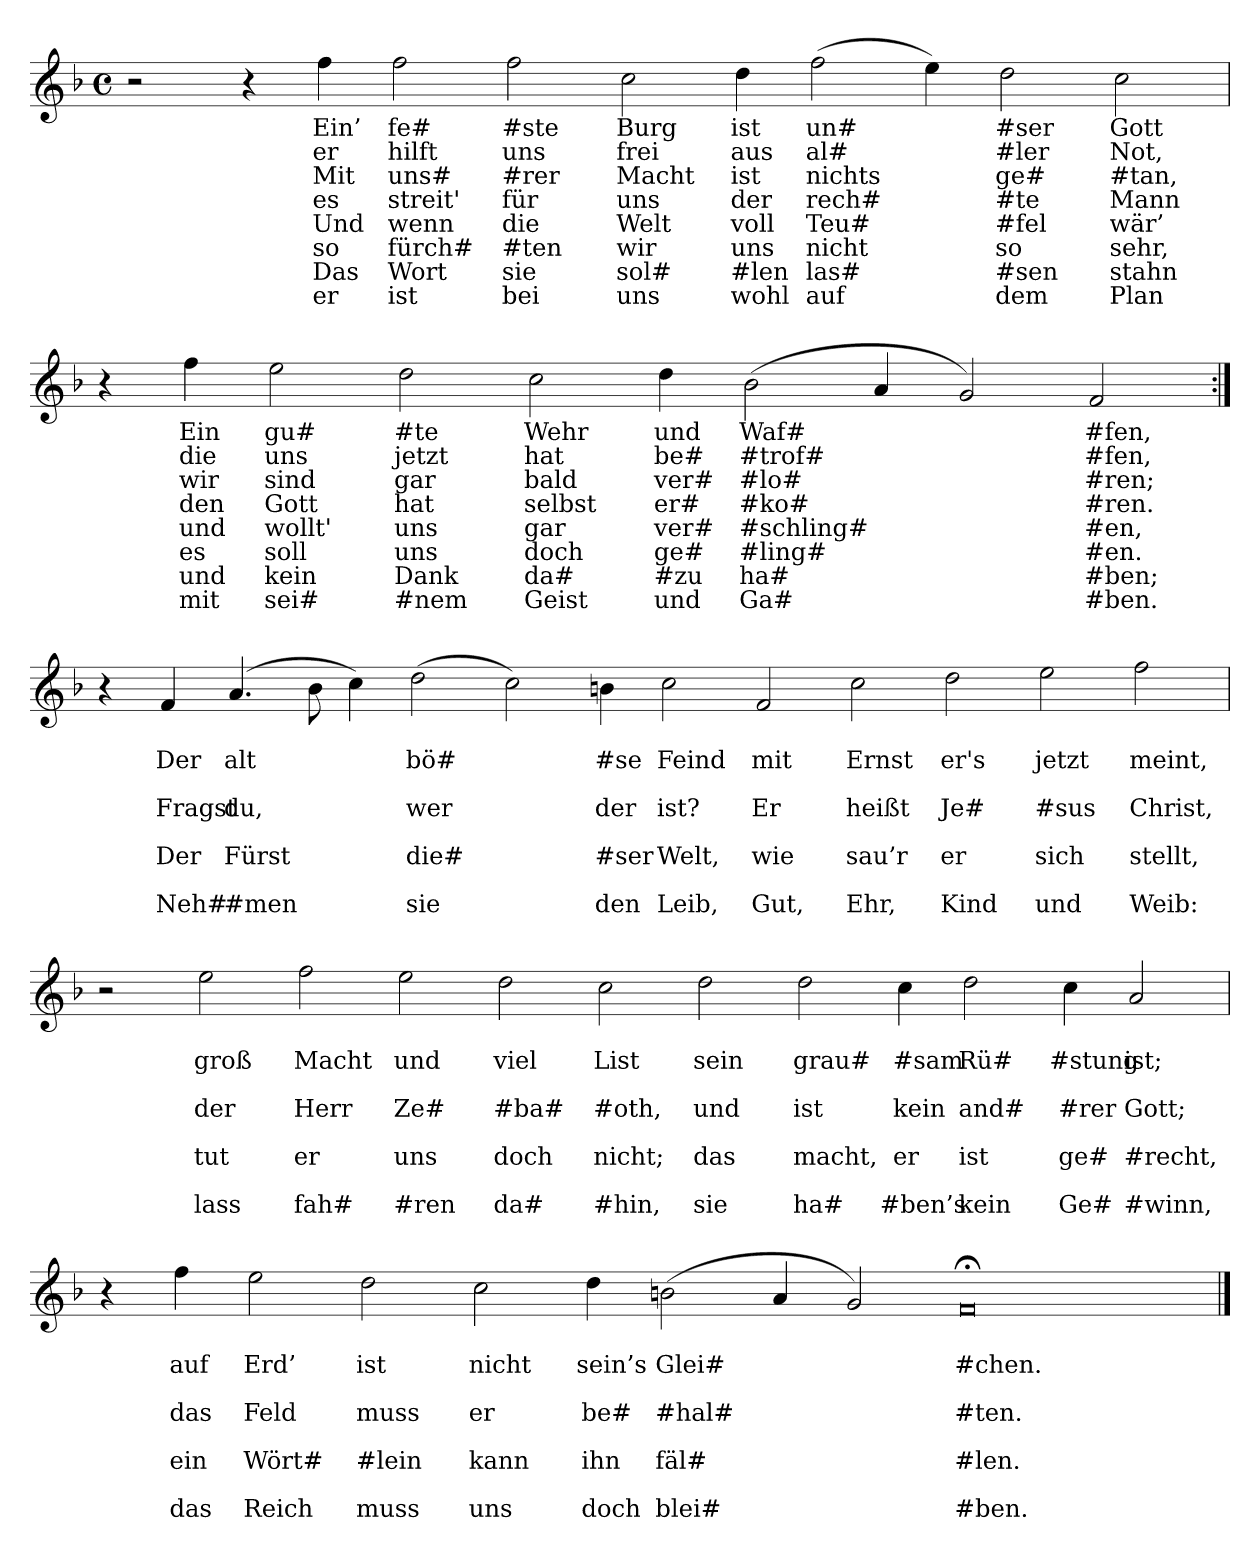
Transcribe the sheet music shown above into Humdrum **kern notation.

**kern	**text	**text	**text	**text	**text	**text	**text	**text
*part1	*part1	*part1	*part1	*part1	*part1	*part1	*part1	*part1
*staff1	*staff1	*staff1	*staff1	*staff1	*staff1	*staff1	*staff1	*staff1
*clefG2	*	*	*	*	*	*	*	*
*k[b-]	*	*	*	*	*	*	*	*
*M4/4	*	*	*	*	*	*	*	*
*met(c)	*	*	*	*	*	*	*	*
=	=	=	=	=	=	=	=	=
2r	.	.	.	.	.	.	.	.
4r	.	.	.	.	.	.	.	.
4ff	Ein’	er	Mit	es	Und	so	Das	er
2ff	fe#	hilft	uns#	streit'	wenn	fürch#	Wort	ist
2ff	#ste	uns	#rer	für	die	#ten	sie	bei
2cc	Burg	frei	Macht	uns	Welt	wir	sol#	uns
4dd	ist	aus	ist	der	voll	uns	#len	wohl
(2ff	un#	al#	nichts	rech#	Teu#	nicht	las#	auf
4ee)	.	.	.	.	.	.	.	.
2dd	#ser	#ler	ge#	#te	#fel	so	#sen	dem
2cc	Gott	Not,	#tan,	Mann	wär’	sehr,	stahn	Plan
=	=	=	=	=	=	=	=	=
4r	.	.	.	.	.	.	.	.
4ff	Ein	die	wir	den	und	es	und	mit
2ee	gu#	uns	sind	Gott	wollt'	soll	kein	sei#
2dd	#te	jetzt	gar	hat	uns	uns	Dank	#nem
2cc	Wehr	hat	bald	selbst	gar	doch	da#	Geist
4dd	und	be#	ver#	er#	ver#	ge#	#zu	und
(2b-	Waf#	#trof#	#lo#	#ko#	#schling#	#ling#	ha#	Ga#
4a	.	.	.	.	.	.	.	.
2g)	.	.	.	.	.	.	.	.
2f	#fen,	#fen,	#ren;	#ren.	#en,	#en.	#ben;	#ben.
=:|!	=:|!	=:|!	=:|!	=:|!	=:|!	=:|!	=:|!	=:|!
4r	.	.	.	.	.	.	.	.
4f	.	Der	.	Fragst	.	Der	.	Neh#
(4.a	.	alt	.	du,	.	Fürst	.	#men
8b-	.	.	.	.	.	.	.	.
4cc)	.	.	.	.	.	.	.	.
(2dd	.	bö#	.	wer	.	die#	.	sie
2cc)	.	.	.	.	.	.	.	.
4bn	.	#se	.	der	.	#ser	.	den
2cc	.	Feind	.	ist?	.	Welt,	.	Leib,
2f	.	mit	.	Er	.	wie	.	Gut,
2cc	.	Ernst	.	heißt	.	sau’r	.	Ehr,
2dd	.	er's	.	Je#	.	er	.	Kind
2ee	.	jetzt	.	#sus	.	sich	.	und
2ff	.	meint,	.	Christ,	.	stellt,	.	Weib:
=	=	=	=	=	=	=	=	=
2r	.	.	.	.	.	.	.	.
2ee	.	groß	.	der	.	tut	.	lass
2ff	.	Macht	.	Herr	.	er	.	fah#
2ee	.	und	.	Ze#	.	uns	.	#ren
2dd	.	viel	.	#ba#	.	doch	.	da#
2cc	.	List	.	#oth,	.	nicht;	.	#hin,
2dd	.	sein	.	und	.	das	.	sie
2dd	.	grau#	.	ist	.	macht,	.	ha#
4cc	.	#sam	.	kein	.	er	.	#ben’s
2dd	.	Rü#	.	and#	.	ist	.	kein
4cc	.	#stung	.	#rer	.	ge#	.	Ge#
2a	.	ist;	.	Gott;	.	#recht,	.	#winn,
=	=	=	=	=	=	=	=	=
4r	.	.	.	.	.	.	.	.
4ff	.	auf	.	das	.	ein	.	das
2ee	.	Erd’	.	Feld	.	Wört#	.	Reich
2dd	.	ist	.	muss	.	#lein	.	muss
2cc	.	nicht	.	er	.	kann	.	uns
4dd	.	sein’s	.	be#	.	ihn	.	doch
(2bn	.	Glei#	.	#hal#	.	fäl#	.	blei#
4a	.	.	.	.	.	.	.	.
2g)	.	.	.	.	.	.	.	.
0f;<	.	#chen.	.	#ten.	.	#len.	.	#ben.
==	==	==	==	==	==	==	==	==
*-	*-	*-	*-	*-	*-	*-	*-	*-
